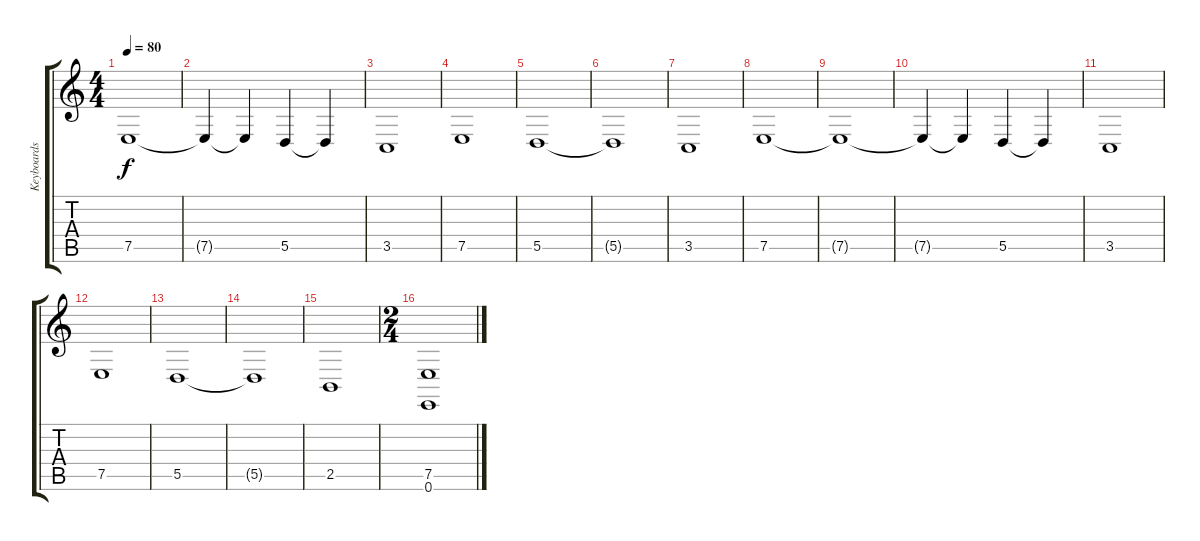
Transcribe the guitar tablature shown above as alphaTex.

\track ("Keyboards" "Keyboards") {instrument pad8sweep}
\staff {score tabs}
\tuning (E4 B3 G3 D3 A2 E2) {hide}
\ts (4 4)
\tempo 80
\clef g2
\ks c
7.5{t}.1{dy f} |
7.5{t}.4 7.5{t}.4 5.5.4 5.5{t}.4 |
3.5.1 |
7.5.1 |
5.5.1 |
5.5{t}.1 |
3.5.1 |
7.5.1 |
7.5{t}.1 |
7.5{t}.4 7.5{t}.4 5.5.4 5.5{t}.4 |
3.5.1 |
7.5.1 |
5.5.1 |
5.5{t}.1 |
2.5.1 |
\ts (2 4)
(7.5 0.6).1
